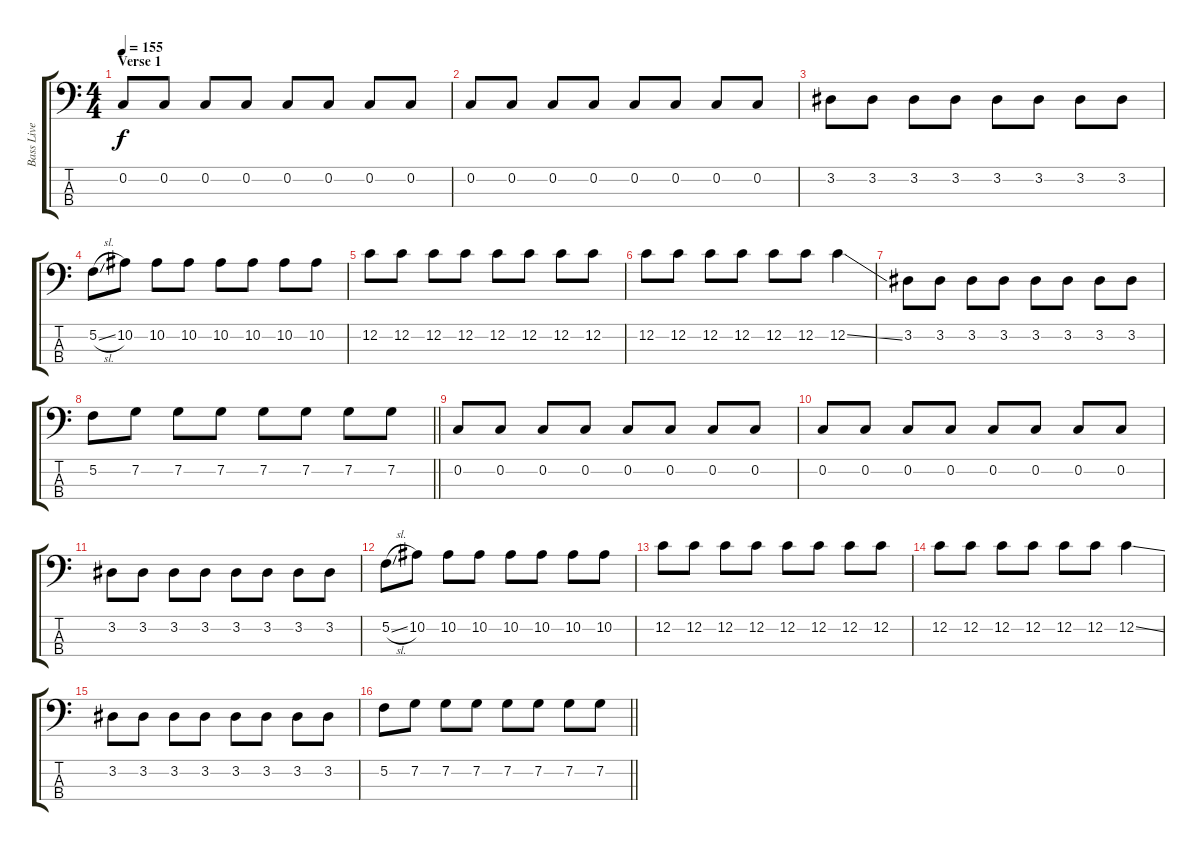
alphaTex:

\track ("Bass Live (-1 step version)" "Bass Live ") {mute instrument acousticguitarsteel}
\staff {score tabs}
\tuning (F2 C2 G1 C1) {hide}
\ts (4 4)
\section ("" "Verse 1")
\tempo 155
\clef f4
\ks c
0.2.8{dy f} 0.2.8 0.2.8 0.2.8 0.2.8 0.2.8 0.2.8 0.2.8 |
0.2.8 0.2.8 0.2.8 0.2.8 0.2.8 0.2.8 0.2.8 0.2.8 |
3.2.8 3.2.8 3.2.8 3.2.8 3.2.8 3.2.8 3.2.8 3.2.8 |
5.2{sl}.8 10.2.8 10.2.8 10.2.8 10.2.8 10.2.8 10.2.8 10.2.8 |
12.2.8 12.2.8 12.2.8 12.2.8 12.2.8 12.2.8 12.2.8 12.2.8 |
12.2.8 12.2.8 12.2.8 12.2.8 12.2.8 12.2.8 12.2{ss}.4 |
3.2.8 3.2.8 3.2.8 3.2.8 3.2.8 3.2.8 3.2.8 3.2.8 |
\barLineRight lightlight
5.2.8 7.2.8 7.2.8 7.2.8 7.2.8 7.2.8 7.2.8 7.2.8 |
0.2.8 0.2.8 0.2.8 0.2.8 0.2.8 0.2.8 0.2.8 0.2.8 |
0.2.8 0.2.8 0.2.8 0.2.8 0.2.8 0.2.8 0.2.8 0.2.8 |
3.2.8 3.2.8 3.2.8 3.2.8 3.2.8 3.2.8 3.2.8 3.2.8 |
5.2{sl}.8 10.2.8 10.2.8 10.2.8 10.2.8 10.2.8 10.2.8 10.2.8 |
12.2.8 12.2.8 12.2.8 12.2.8 12.2.8 12.2.8 12.2.8 12.2.8 |
12.2.8 12.2.8 12.2.8 12.2.8 12.2.8 12.2.8 12.2{ss}.4 |
3.2.8 3.2.8 3.2.8 3.2.8 3.2.8 3.2.8 3.2.8 3.2.8 |
\barLineRight lightlight
5.2.8 7.2.8 7.2.8 7.2.8 7.2.8 7.2.8 7.2.8 7.2.8
